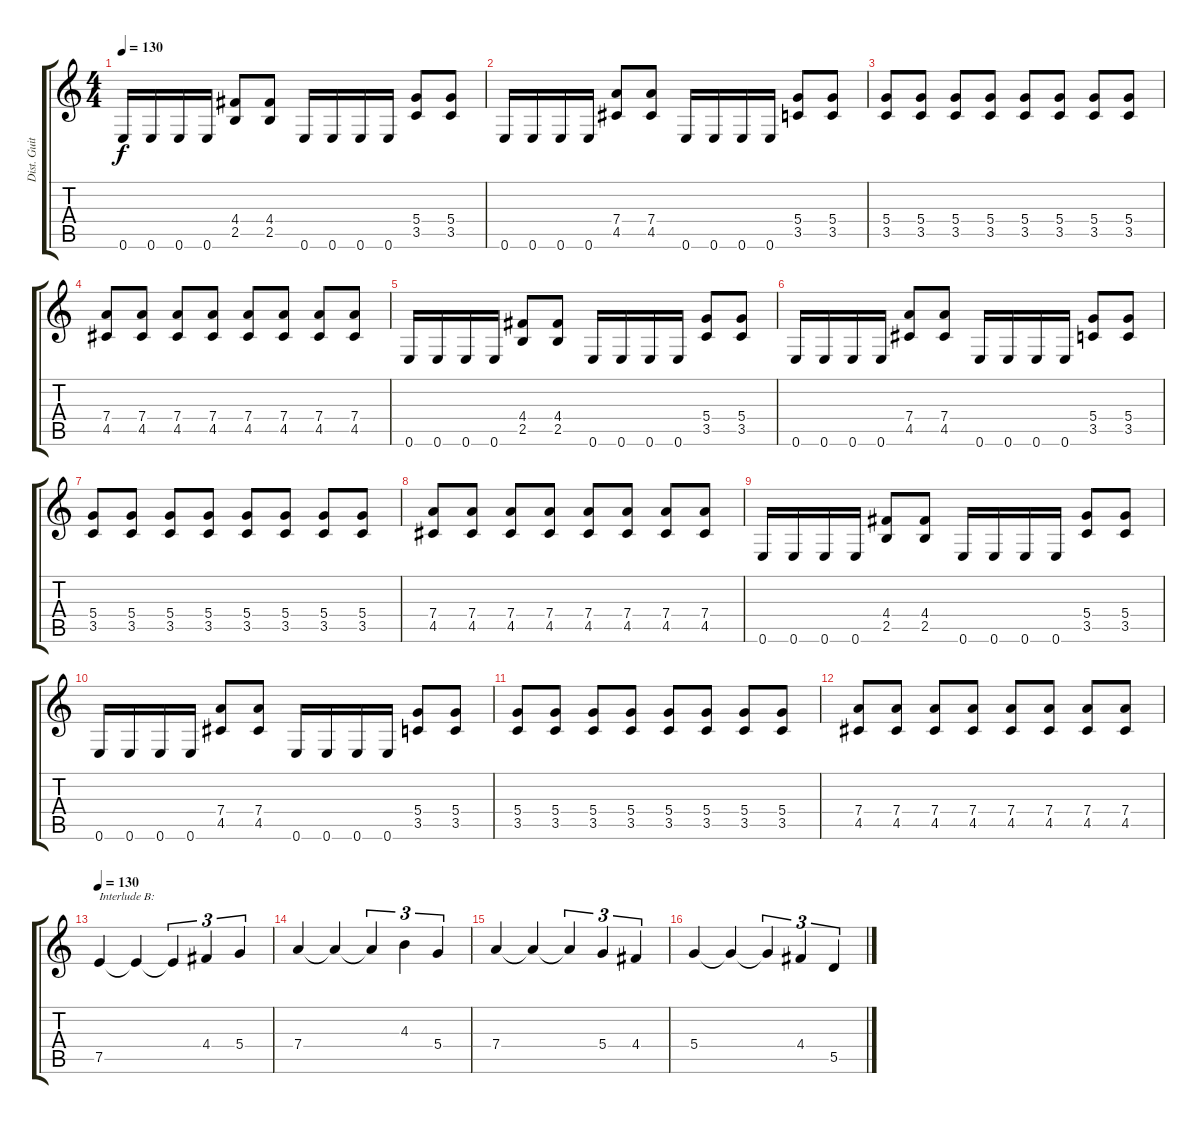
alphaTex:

\track ("Dist. Guitar 2" "Dist. Guit") {instrument distortionguitar}
\staff {score tabs}
\tuning (E4 B3 G3 D3 A2 E2) {hide}
\ts (4 4)
\tempo 130
\clef g2
\ks c
0.6.16{dy f} 0.6.16 0.6.16 0.6.16 (4.4 2.5).8 (4.4 2.5).8 0.6.16 0.6.16 0.6.16 0.6.16 (5.4 3.5).8 (5.4 3.5).8 |
0.6.16 0.6.16 0.6.16 0.6.16 (7.4 4.5).8 (7.4 4.5).8 0.6.16 0.6.16 0.6.16 0.6.16 (5.4 3.5).8 (5.4 3.5).8 |
(5.4 3.5).8 (5.4 3.5).8 (5.4 3.5).8 (5.4 3.5).8 (5.4 3.5).8 (5.4 3.5).8 (5.4 3.5).8 (5.4 3.5).8 |
(7.4 4.5).8 (7.4 4.5).8 (7.4 4.5).8 (7.4 4.5).8 (7.4 4.5).8 (7.4 4.5).8 (7.4 4.5).8 (7.4 4.5).8 |
0.6.16 0.6.16 0.6.16 0.6.16 (4.4 2.5).8 (4.4 2.5).8 0.6.16 0.6.16 0.6.16 0.6.16 (5.4 3.5).8 (5.4 3.5).8 |
0.6.16 0.6.16 0.6.16 0.6.16 (7.4 4.5).8 (7.4 4.5).8 0.6.16 0.6.16 0.6.16 0.6.16 (5.4 3.5).8 (5.4 3.5).8 |
(5.4 3.5).8 (5.4 3.5).8 (5.4 3.5).8 (5.4 3.5).8 (5.4 3.5).8 (5.4 3.5).8 (5.4 3.5).8 (5.4 3.5).8 |
(7.4 4.5).8 (7.4 4.5).8 (7.4 4.5).8 (7.4 4.5).8 (7.4 4.5).8 (7.4 4.5).8 (7.4 4.5).8 (7.4 4.5).8 |
0.6.16 0.6.16 0.6.16 0.6.16 (4.4 2.5).8 (4.4 2.5).8 0.6.16 0.6.16 0.6.16 0.6.16 (5.4 3.5).8 (5.4 3.5).8 |
0.6.16 0.6.16 0.6.16 0.6.16 (7.4 4.5).8 (7.4 4.5).8 0.6.16 0.6.16 0.6.16 0.6.16 (5.4 3.5).8 (5.4 3.5).8 |
(5.4 3.5).8 (5.4 3.5).8 (5.4 3.5).8 (5.4 3.5).8 (5.4 3.5).8 (5.4 3.5).8 (5.4 3.5).8 (5.4 3.5).8 |
(7.4 4.5).8 (7.4 4.5).8 (7.4 4.5).8 (7.4 4.5).8 (7.4 4.5).8 (7.4 4.5).8 (7.4 4.5).8 (7.4 4.5).8 |
\tempo 130
7.5.4{txt "Interlude B:" volume 16 instrument distortionguitar} 7.5{t}.4 7.5{t}.4{tu (3 2)} 4.4.4{tu (3 2)} 5.4.4{tu (3 2)} |
7.4.4 7.4{t}.4 7.4{t}.4{tu (3 2)} 4.3.4{tu (3 2)} 5.4.4{tu (3 2)} |
7.4.4 7.4{t}.4 7.4{t}.4{tu (3 2)} 5.4.4{tu (3 2)} 4.4.4{tu (3 2)} |
5.4.4 5.4{t}.4 5.4{t}.4{tu (3 2)} 4.4.4{tu (3 2)} 5.5.4{tu (3 2)}
